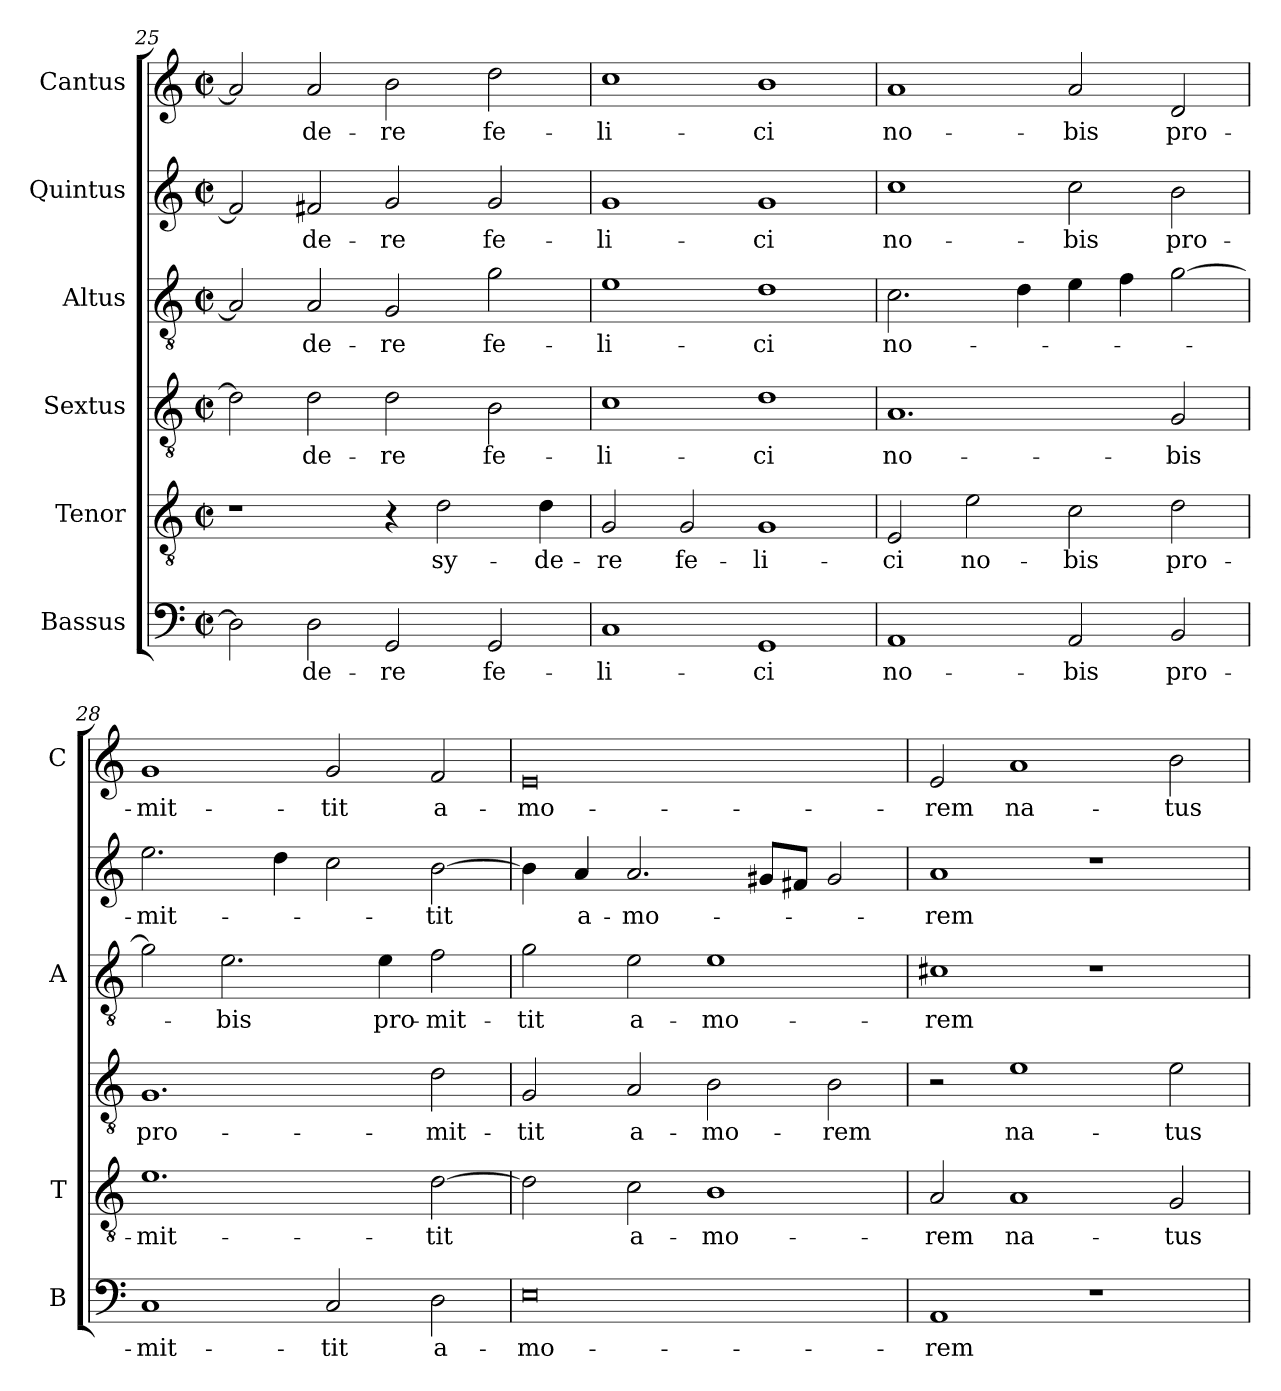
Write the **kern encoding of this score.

**kern	**text	**kern	**text	**kern	**text	**kern	**text	**kern	**text	**kern	**text
*part6	*part6	*part5	*part5	*part4	*part4	*part3	*part3	*part2	*part2	*part1	*part1
*staff6	*staff6	*staff5	*staff5	*staff4	*staff4	*staff3	*staff3	*staff2	*staff2	*staff1	*staff1
*I"Bassus	*	*I"Tenor	*	*I"Sextus	*	*I"Altus	*	*I"Quintus	*	*I"Cantus	*
*I'B	*	*I'T	*	*	*	*I'A	*	*	*	*I'C	*
!!LO:PB:g=z
*clefF4	*	*clefGv2	*	*clefGv2	*	*clefGv2	*	*clefG2	*	*clefG2	*
*k[]	*	*k[]	*	*k[]	*	*k[]	*	*k[]	*	*k[]	*
*C:	*	*C:	*	*C:	*	*C:	*	*C:	*	*C:	*
*M2/2	*	*M2/2	*	*M2/2	*	*M2/2	*	*M2/2	*	*M2/2	*
*met(c|)	*	*met(c|)	*	*met(c|)	*	*met(c|)	*	*met(c|)	*	*met(c|)	*
=25	=25	=25	=25	=25	=25	=25	=25	=25	=25	=25	=25
2D\]	.	1r	.	2d\]	.	2A/]	.	2f#/]	.	2a/]	.
2D\	-de-	.	.	2d\	-de-	2A/	-de-	2f#X/	-de-	2a/	-de-
2GG/	-re	4r	.	2d\	-re	2G/	-re	2g/	-re	2b\	-re
.	.	2d\	sy-	.	.	.	.	.	.	.	.
2GG/	fe-	.	.	2B\	fe-	2g\	fe-	2g/	fe-	2dd\	fe-
.	.	4d\	-de-	.	.	.	.	.	.	.	.
=26	=26	=26	=26	=26	=26	=26	=26	=26	=26	=26	=26
1C	-li-	2G/	-re	1c	-li-	1e	-li-	1g	-li-	1cc	-li-
.	.	2G/	fe-	.	.	.	.	.	.	.	.
1GG	-ci	1G	-li-	1d	-ci	1d	-ci	1g	-ci	1b	-ci
=27	=27	=27	=27	=27	=27	=27	=27	=27	=27	=27	=27
1AA	no-	2E/	-ci	1.A	no-	2.c\	no-	1cc	no-	1a	no-
.	.	2e\	no-	.	.	.	.	.	.	.	.
.	.	.	.	.	.	4d\	.	.	.	.	.
2AA/	-bis	2c\	-bis	.	.	4e\	.	2cc\	-bis	2a/	-bis
.	.	.	.	.	.	4f\	.	.	.	.	.
2BB/	pro-	2d\	pro-	2G/	-bis	[2g\	.	2b\	pro-	2d/	pro-
=28	=28	=28	=28	=28	=28	=28	=28	=28	=28	=28	=28
1C	-mit-	1.e	-mit-	1.G	pro-	2g\]	.	2.ee\	-mit-	1g	-mit-
.	.	.	.	.	.	2.e\	-bis	.	.	.	.
.	.	.	.	.	.	.	.	4dd\	.	.	.
2C/	-tit	.	.	.	.	.	.	2cc\	.	2g/	-tit
.	.	.	.	.	.	4e\	pro-	.	.	.	.
2D\	a-	[2d\	-tit	2d\	-mit-	2f\	-mit-	[2b\	-tit	2f/	a-
!!LO:LB:g=z
=29	=29	=29	=29	=29	=29	=29	=29	=29	=29	=29	=29
0E	-mo-	2d\]	.	2G/	-tit	2g\	-tit	4b\]	.	0e	-mo-
.	.	.	.	.	.	.	.	4a/	a-	.	.
.	.	2c\	a-	2A/	a-	2e\	a-	2.a/	-mo-	.	.
.	.	1B	-mo-	2B\	-mo-	1e	-mo-	.	.	.	.
.	.	.	.	.	.	.	.	8g#X/L	.	.	.
.	.	.	.	.	.	.	.	8f#X/J	.	.	.
.	.	.	.	2B\	-rem	.	.	2g#/	.	.	.
=30	=30	=30	=30	=30	=30	=30	=30	=30	=30	=30	=30
1AA	-rem	2A/	-rem	2r	.	1c#X	-rem	1a	-rem	2e/	-rem
.	.	1A	na-	1e	na-	.	.	.	.	1a	na-
1r	.	.	.	.	.	1r	.	1r	.	.	.
.	.	2G/	-tus	2e\	-tus	.	.	.	.	2b\	-tus
=	=	=	=	=	=	=	=	=	=	=	=
*-	*-	*-	*-	*-	*-	*-	*-	*-	*-	*-	*-
